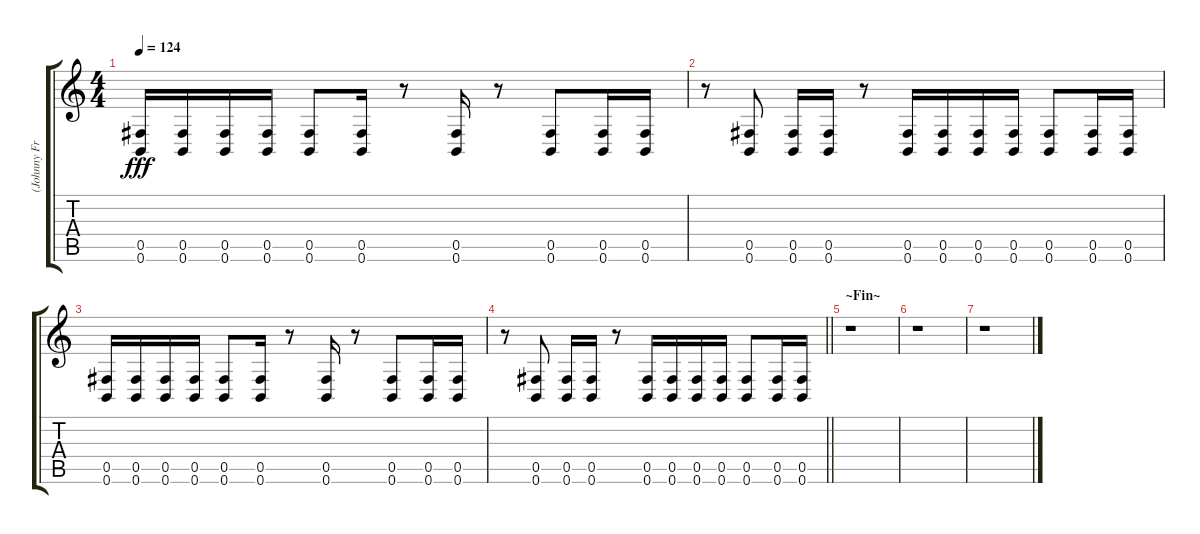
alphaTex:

\track ("(Johnny Franck) Rythm Guitar" "(Johnny Fr") {instrument distortionguitar}
\staff {score tabs}
\tuning (Db4 Ab3 E3 B2 Gb2 B1) {hide}
\ts (4 4)
\tempo 124
\clef g2
\ks c
(0.5 0.6).16{dy fff} (0.5 0.6).16 (0.5 0.6).16 (0.5 0.6).16 (0.5 0.6).8 (0.5 0.6).16 r.8 (0.5 0.6).16 r.8 (0.5 0.6).8 (0.5 0.6).16 (0.5 0.6).16 |
r.8 (0.5 0.6).8 (0.5 0.6).16 (0.5 0.6).16 r.8 (0.5 0.6).16 (0.5 0.6).16 (0.5 0.6).16 (0.5 0.6).16 (0.5 0.6).8 (0.5 0.6).16 (0.5 0.6).16 |
(0.5 0.6).16 (0.5 0.6).16 (0.5 0.6).16 (0.5 0.6).16 (0.5 0.6).8 (0.5 0.6).16 r.8 (0.5 0.6).16 r.8 (0.5 0.6).8 (0.5 0.6).16 (0.5 0.6).16 |
\barLineRight lightlight
r.8 (0.5 0.6).8 (0.5 0.6).16 (0.5 0.6).16 r.8 (0.5 0.6).16 (0.5 0.6).16 (0.5 0.6).16 (0.5 0.6).16 (0.5 0.6).8 (0.5 0.6).16 (0.5 0.6).16 |
\section ("" "~Fin~")
r.1 |
r.1 |
r.1
